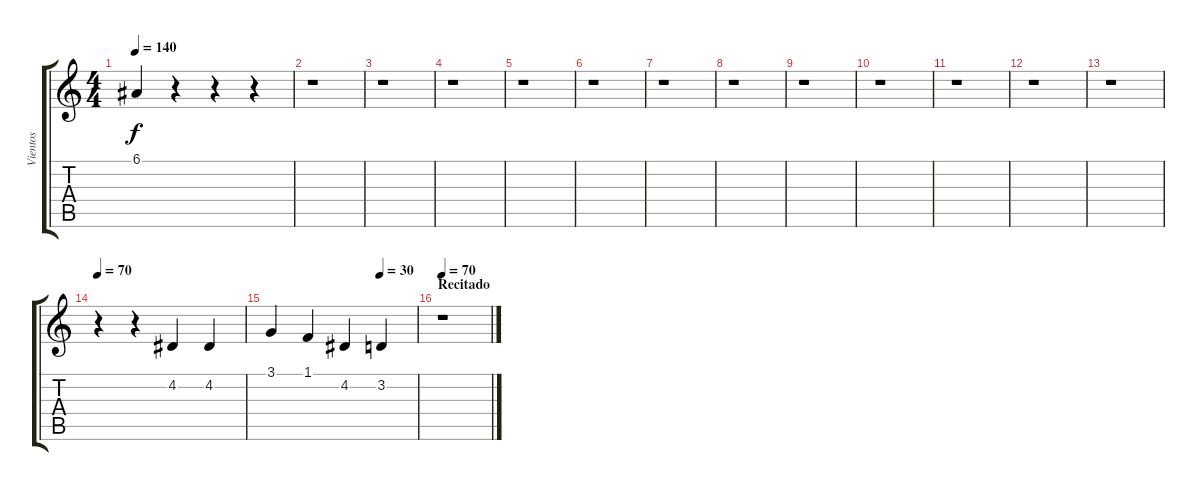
\track ("Vientos" "Vientos") {instrument brasssection}
\staff {score tabs}
\tuning (E4 B3 G3 D3 A2 E2) {hide}
\ts (4 4)
\tempo 140
\clef g2
\ks c
6.1.4{dy f} r.4 r.4 r.4 |
r.1 |
r.1 |
r.1 |
r.1 |
r.1 |
r.1 |
r.1 |
r.1 |
r.1 |
r.1 |
r.1 |
r.1 |
\tempo 70
r.4 r.4 4.2.4 4.2.4 |
\tempo (30 0.75)
3.1.4 1.1.4 4.2.4 3.2.4 |
\section ("" "Recitado")
\tempo 70
r.1
